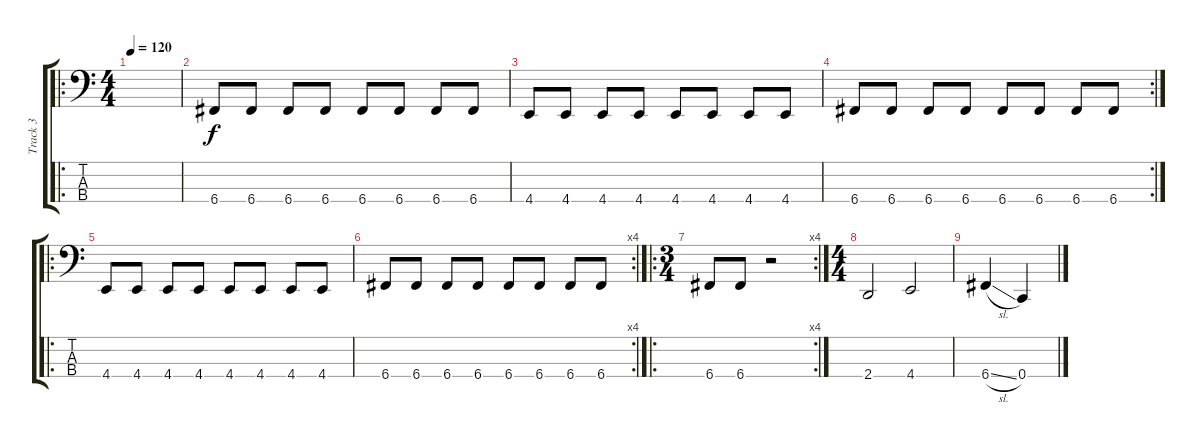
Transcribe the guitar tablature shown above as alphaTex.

\track ("Track 3" "Track 3") {instrument electricbasspick}
\staff {score tabs}
\tuning (F2 C2 G1 C1) {hide}
\ro
\ts (4 4)
\tempo 120
\clef f4
\ks c
|
6.4.8 6.4.8 6.4.8 6.4.8 6.4.8 6.4.8 6.4.8 6.4.8 |
4.4.8 4.4.8 4.4.8 4.4.8 4.4.8 4.4.8 4.4.8 4.4.8 |
\rc 2
6.4.8 6.4.8 6.4.8 6.4.8 6.4.8 6.4.8 6.4.8 6.4.8 |
\ro
4.4.8 4.4.8 4.4.8 4.4.8 4.4.8 4.4.8 4.4.8 4.4.8 |
\rc 4
6.4.8 6.4.8 6.4.8 6.4.8 6.4.8 6.4.8 6.4.8 6.4.8 |
\ro
\rc 4
\ts (3 4)
6.4.8 6.4.8 r.2 |
\ts (4 4)
2.4.2 4.4.2 |
6.4{sl}.4 0.4.4
